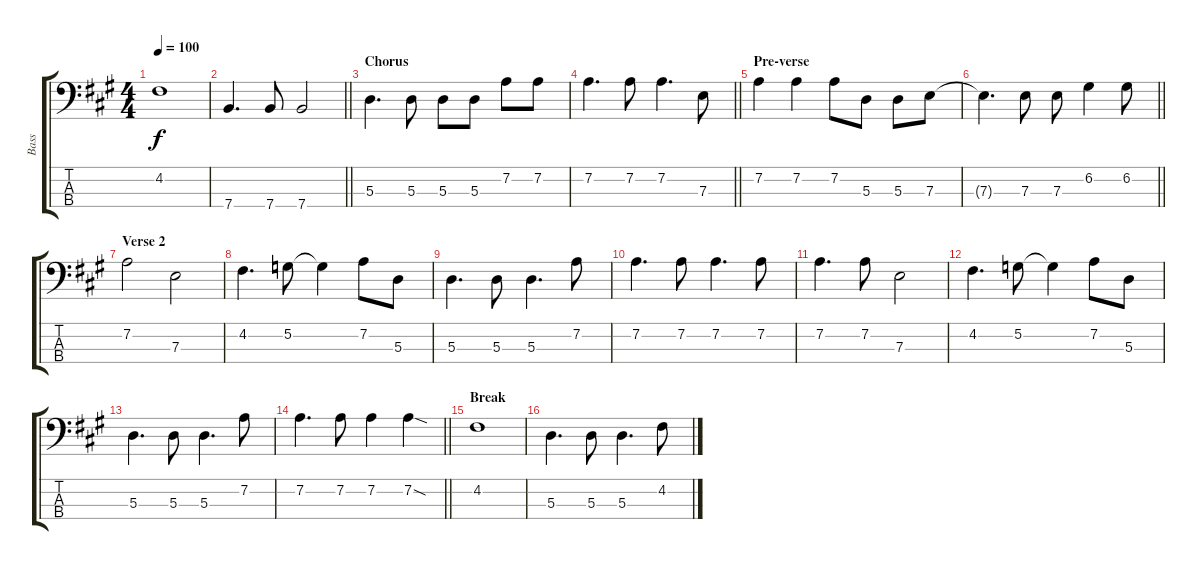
\track ("Bass" "Bass") {instrument electricbassfinger}
\staff {score tabs}
\tuning (G2 D2 A1 E1) {hide}
\ts (4 4)
\tempo 100
\clef f4
\ks a
4.2.1{dy f} |
\barLineRight lightlight
7.4.4{d} 7.4.8 7.4.2 |
\section ("" "Chorus")
5.3.4{d} 5.3.8 5.3.8 5.3.8 7.2.8 7.2.8 |
\barLineRight lightlight
7.2.4{d} 7.2.8 7.2.4{d} 7.3.8 |
\section ("" "Pre-verse")
7.2.4 7.2.4 7.2.8 5.3.8 5.3.8 7.3.8 |
\barLineRight lightlight
7.3{t}.4{d} 7.3.8 7.3.8 6.2.4 6.2.8 |
\section ("" "Verse 2")
7.2.2 7.3.2 |
4.2.4{d} 5.2.8 5.2{t}.4 7.2.8 5.3.8 |
5.3.4{d} 5.3.8 5.3.4{d} 7.2.8 |
7.2.4{d} 7.2.8 7.2.4{d} 7.2.8 |
7.2.4{d} 7.2.8 7.3.2 |
4.2.4{d} 5.2.8 5.2{t}.4 7.2.8 5.3.8 |
5.3.4{d} 5.3.8 5.3.4{d} 7.2.8 |
\barLineRight lightlight
7.2.4{d} 7.2.8 7.2.4 7.2{sod}.4 |
\section ("" "Break")
4.2.1 |
5.3.4{d} 5.3.8 5.3.4{d} 4.2.8
